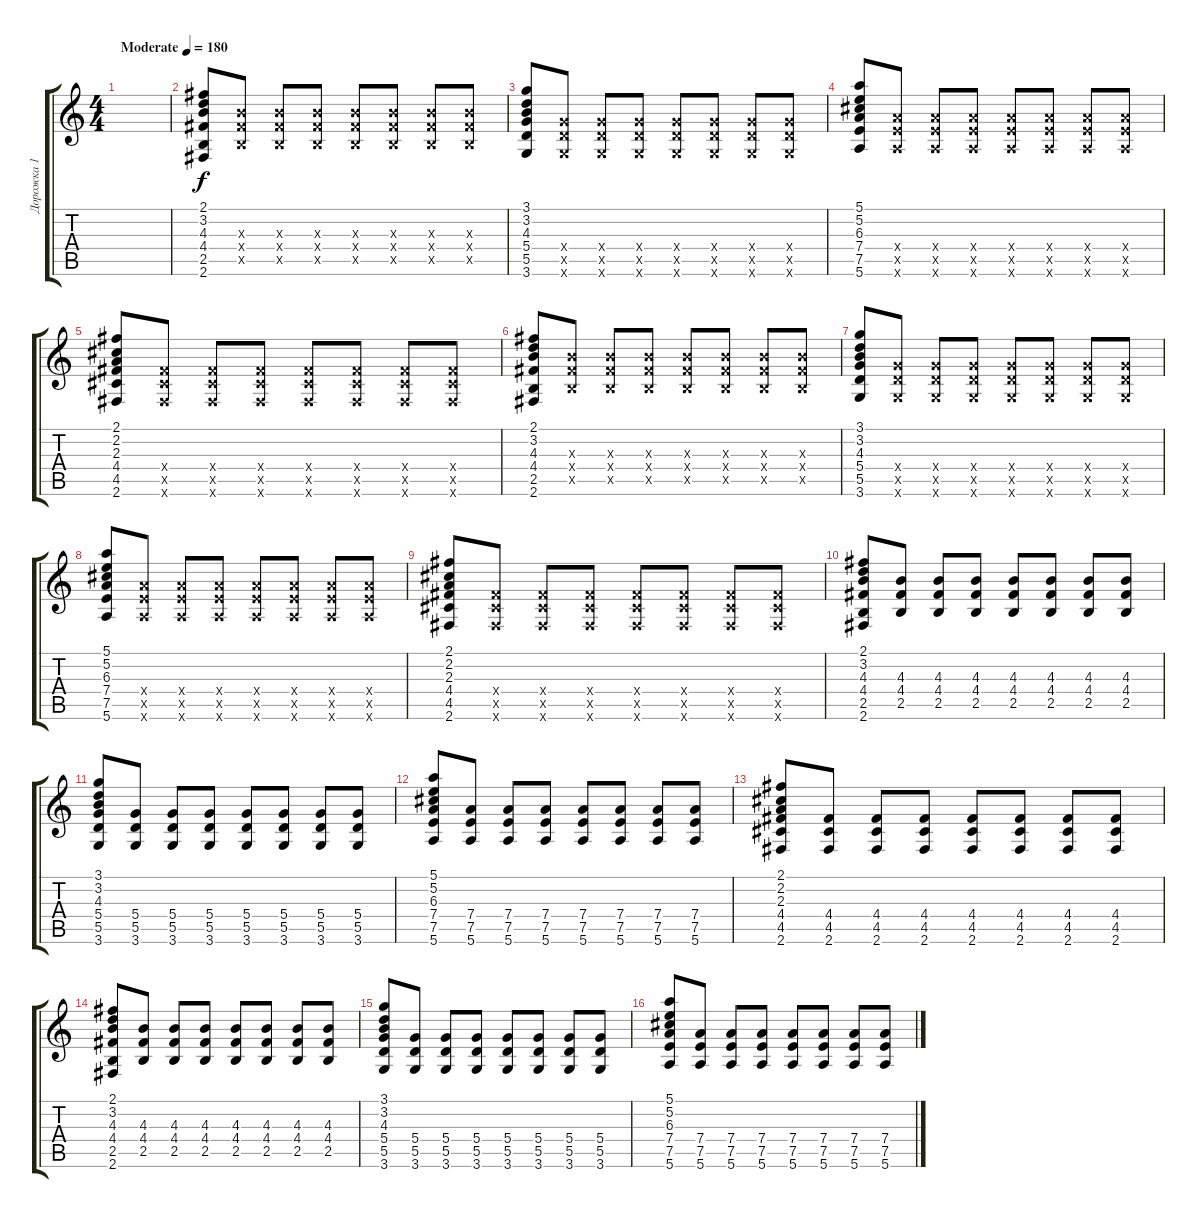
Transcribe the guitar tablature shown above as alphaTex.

\track ("Дорожка 1" "Дорожка 1") {instrument acousticguitarsteel}
\staff {score tabs}
\tuning (E4 B3 G3 D3 A2 E2) {hide}
\ts (4 4)
\tempo (180 "Moderate")
\clef g2
\ks c
|
(2.1 3.2 4.3 4.4 2.5 2.6).8 (4.3{x} 4.4{x} 2.5{x}).8 (4.3{x} 4.4{x} 2.5{x}).8 (4.3{x} 4.4{x} 2.5{x}).8 (4.3{x} 4.4{x} 2.5{x}).8 (4.3{x} 4.4{x} 2.5{x}).8 (4.3{x} 4.4{x} 2.5{x}).8 (4.3{x} 4.4{x} 2.5{x}).8 |
(3.1 3.2 4.3 5.4 5.5 3.6).8 (5.4{x} 5.5{x} 3.6{x}).8 (5.4{x} 5.5{x} 3.6{x}).8 (5.4{x} 5.5{x} 3.6{x}).8 (5.4{x} 5.5{x} 3.6{x}).8 (5.4{x} 5.5{x} 3.6{x}).8 (5.4{x} 5.5{x} 3.6{x}).8 (5.4{x} 5.5{x} 3.6{x}).8 |
(5.1 5.2 6.3 7.4 7.5 5.6).8 (7.4{x} 7.5{x} 5.6{x}).8 (7.4{x} 7.5{x} 5.6{x}).8 (7.4{x} 7.5{x} 5.6{x}).8 (7.4{x} 7.5{x} 5.6{x}).8 (7.4{x} 7.5{x} 5.6{x}).8 (7.4{x} 7.5{x} 5.6{x}).8 (7.4{x} 7.5{x} 5.6{x}).8 |
(2.1 2.2 2.3 4.4 4.5 2.6).8 (4.4{x} 4.5{x} 2.6{x}).8 (4.4{x} 4.5{x} 2.6{x}).8 (4.4{x} 4.5{x} 2.6{x}).8 (4.4{x} 4.5{x} 2.6{x}).8 (4.4{x} 4.5{x} 2.6{x}).8 (4.4{x} 4.5{x} 2.6{x}).8 (4.4{x} 4.5{x} 2.6{x}).8 |
(2.1 3.2 4.3 4.4 2.5 2.6).8 (4.3{x} 4.4{x} 2.5{x}).8 (4.3{x} 4.4{x} 2.5{x}).8 (4.3{x} 4.4{x} 2.5{x}).8 (4.3{x} 4.4{x} 2.5{x}).8 (4.3{x} 4.4{x} 2.5{x}).8 (4.3{x} 4.4{x} 2.5{x}).8 (4.3{x} 4.4{x} 2.5{x}).8 |
(3.1 3.2 4.3 5.4 5.5 3.6).8 (5.4{x} 5.5{x} 3.6{x}).8 (5.4{x} 5.5{x} 3.6{x}).8 (5.4{x} 5.5{x} 3.6{x}).8 (5.4{x} 5.5{x} 3.6{x}).8 (5.4{x} 5.5{x} 3.6{x}).8 (5.4{x} 5.5{x} 3.6{x}).8 (5.4{x} 5.5{x} 3.6{x}).8 |
(5.1 5.2 6.3 7.4 7.5 5.6).8 (7.4{x} 7.5{x} 5.6{x}).8 (7.4{x} 7.5{x} 5.6{x}).8 (7.4{x} 7.5{x} 5.6{x}).8 (7.4{x} 7.5{x} 5.6{x}).8 (7.4{x} 7.5{x} 5.6{x}).8 (7.4{x} 7.5{x} 5.6{x}).8 (7.4{x} 7.5{x} 5.6{x}).8 |
(2.1 2.2 2.3 4.4 4.5 2.6).8 (4.4{x} 4.5{x} 2.6{x}).8 (4.4{x} 4.5{x} 2.6{x}).8 (4.4{x} 4.5{x} 2.6{x}).8 (4.4{x} 4.5{x} 2.6{x}).8 (4.4{x} 4.5{x} 2.6{x}).8 (4.4{x} 4.5{x} 2.6{x}).8 (4.4{x} 4.5{x} 2.6{x}).8 |
(2.1 3.2 4.3 4.4 2.5 2.6).8 (4.3 4.4 2.5).8 (4.3 4.4 2.5).8 (4.3 4.4 2.5).8 (4.3 4.4 2.5).8 (4.3 4.4 2.5).8 (4.3 4.4 2.5).8 (4.3 4.4 2.5).8 |
(3.1 3.2 4.3 5.4 5.5 3.6).8 (5.4 5.5 3.6).8 (5.4 5.5 3.6).8 (5.4 5.5 3.6).8 (5.4 5.5 3.6).8 (5.4 5.5 3.6).8 (5.4 5.5 3.6).8 (5.4 5.5 3.6).8 |
(5.1 5.2 6.3 7.4 7.5 5.6).8 (7.4 7.5 5.6).8 (7.4 7.5 5.6).8 (7.4 7.5 5.6).8 (7.4 7.5 5.6).8 (7.4 7.5 5.6).8 (7.4 7.5 5.6).8 (7.4 7.5 5.6).8 |
(2.1 2.2 2.3 4.4 4.5 2.6).8 (4.4 4.5 2.6).8 (4.4 4.5 2.6).8 (4.4 4.5 2.6).8 (4.4 4.5 2.6).8 (4.4 4.5 2.6).8 (4.4 4.5 2.6).8 (4.4 4.5 2.6).8 |
(2.1 3.2 4.3 4.4 2.5 2.6).8 (4.3 4.4 2.5).8 (4.3 4.4 2.5).8 (4.3 4.4 2.5).8 (4.3 4.4 2.5).8 (4.3 4.4 2.5).8 (4.3 4.4 2.5).8 (4.3 4.4 2.5).8 |
(3.1 3.2 4.3 5.4 5.5 3.6).8 (5.4 5.5 3.6).8 (5.4 5.5 3.6).8 (5.4 5.5 3.6).8 (5.4 5.5 3.6).8 (5.4 5.5 3.6).8 (5.4 5.5 3.6).8 (5.4 5.5 3.6).8 |
(5.1 5.2 6.3 7.4 7.5 5.6).8 (7.4 7.5 5.6).8 (7.4 7.5 5.6).8 (7.4 7.5 5.6).8 (7.4 7.5 5.6).8 (7.4 7.5 5.6).8 (7.4 7.5 5.6).8 (7.4 7.5 5.6).8
